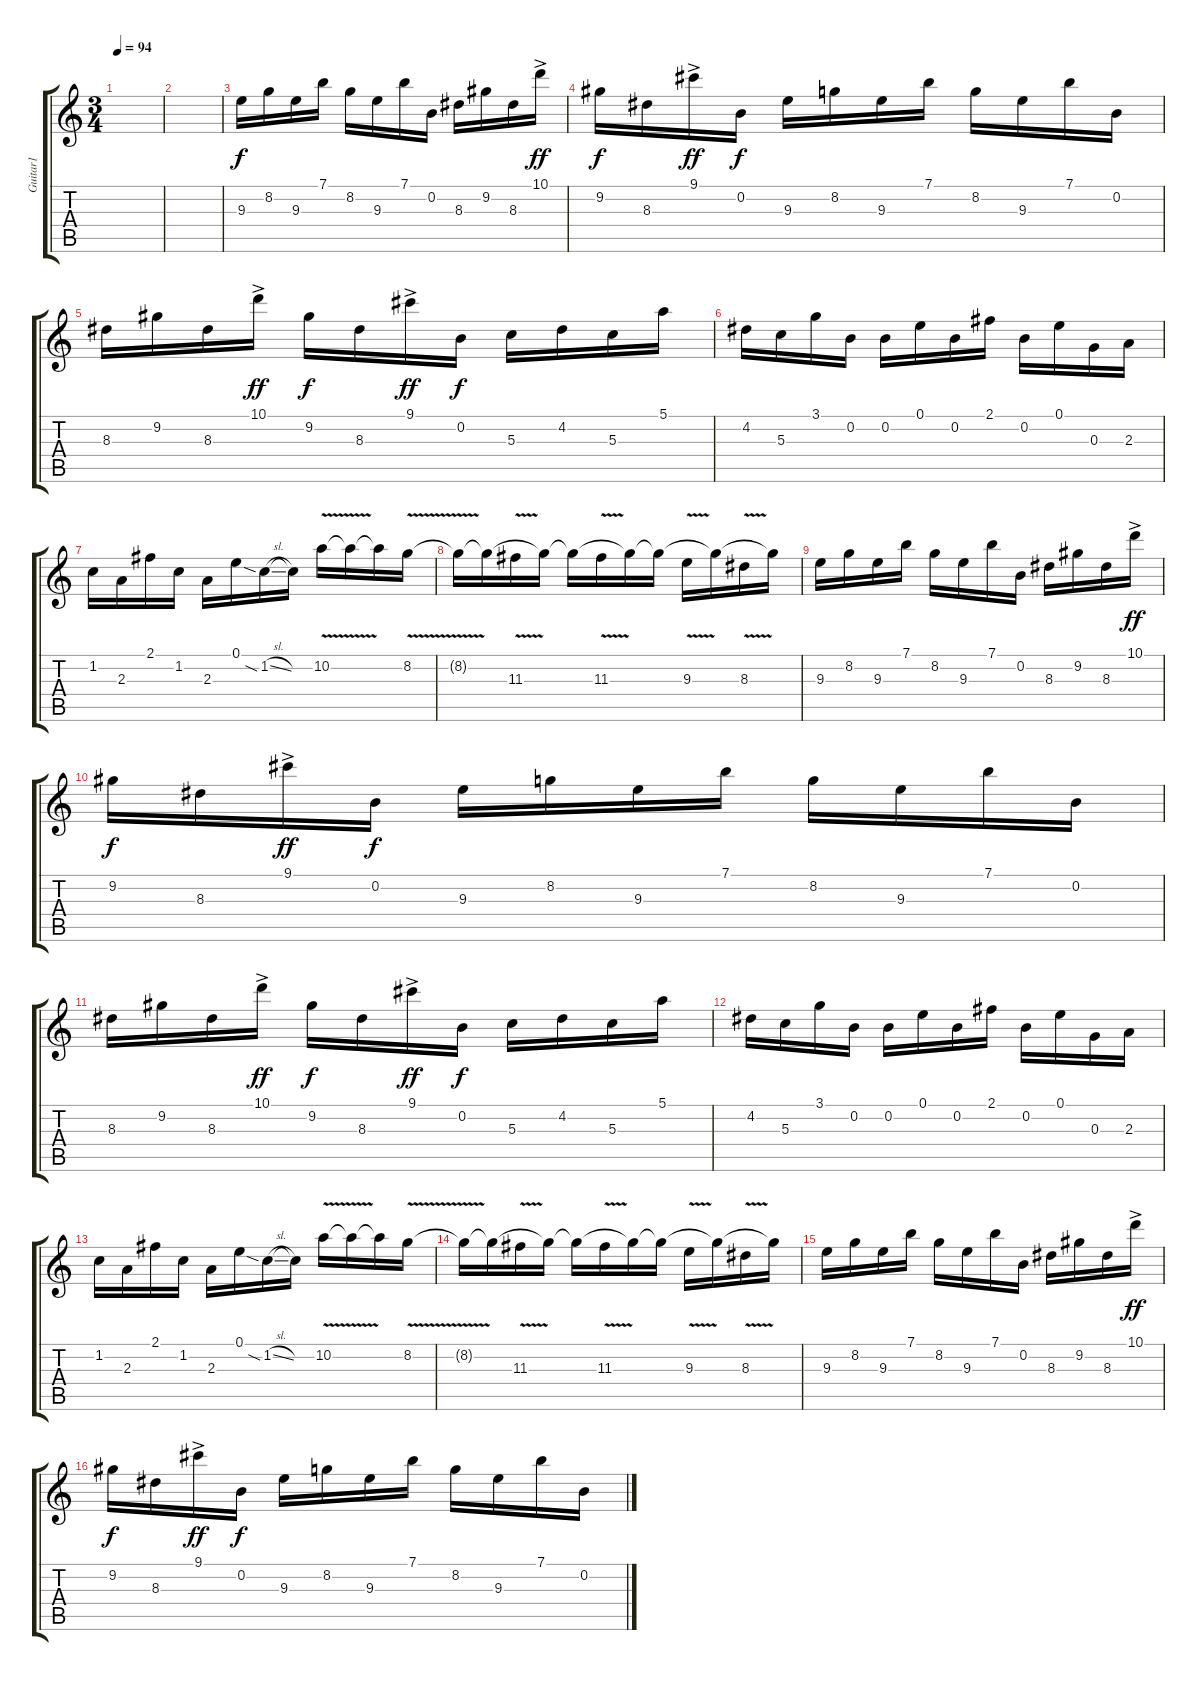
\track ("Guitar1" "Guitar1") {instrument distortionguitar}
\staff {score tabs}
\tuning (E4 B3 G3 D3 A2 E2) {hide}
\ts (3 4)
\tempo 94
\clef g2
\ks c
|
|
9.3.16 8.2.16 9.3.16 7.1.16 8.2.16 9.3.16 7.1.16 0.2.16 8.3.16 9.2.16 8.3.16 10.1{ac}.16{dy ff} |
9.2.16{dy f} 8.3.16 9.1{ac}.16{dy ff} 0.2.16{dy f} 9.3.16 8.2.16 9.3.16 7.1.16 8.2.16 9.3.16 7.1.16 0.2.16 |
8.3.16 9.2.16 8.3.16 10.1{ac}.16{dy ff} 9.2.16{dy f} 8.3.16 9.1{ac}.16{dy ff} 0.2.16{dy f} 5.3.16 4.2.16 5.3.16 5.1.16 |
4.2.16 5.3.16 3.1.16 0.2.16 0.2.16 0.1.16 0.2.16 2.1.16 0.2.16 0.1.16 0.3.16 2.3.16 |
1.2.16 2.3.16 2.1.16 1.2.16 2.3.16 0.1.16 1.2{sia sl}.16 1.2{t}.16 10.2{v}.16 10.2{t}.16 10.2{t}.16 8.2{v}.16 |
8.2{t}.16 8.2{t}.16 11.3{v}.16 8.2{t}.16 8.2{t}.16 11.3{v}.16 8.2{t}.16 8.2{t}.16 9.3{v}.16 8.2{t}.16 8.3{v}.16 8.2{t}.16 |
9.3.16 8.2.16 9.3.16 7.1.16 8.2.16 9.3.16 7.1.16 0.2.16 8.3.16 9.2.16 8.3.16 10.1{ac}.16{dy ff} |
9.2.16{dy f} 8.3.16 9.1{ac}.16{dy ff} 0.2.16{dy f} 9.3.16 8.2.16 9.3.16 7.1.16 8.2.16 9.3.16 7.1.16 0.2.16 |
8.3.16 9.2.16 8.3.16 10.1{ac}.16{dy ff} 9.2.16{dy f} 8.3.16 9.1{ac}.16{dy ff} 0.2.16{dy f} 5.3.16 4.2.16 5.3.16 5.1.16 |
4.2.16 5.3.16 3.1.16 0.2.16 0.2.16 0.1.16 0.2.16 2.1.16 0.2.16 0.1.16 0.3.16 2.3.16 |
1.2.16 2.3.16 2.1.16 1.2.16 2.3.16 0.1.16 1.2{sia sl}.16 1.2{t}.16 10.2{v}.16 10.2{t}.16 10.2{t}.16 8.2{v}.16 |
8.2{t}.16 8.2{t}.16 11.3{v}.16 8.2{t}.16 8.2{t}.16 11.3{v}.16 8.2{t}.16 8.2{t}.16 9.3{v}.16 8.2{t}.16 8.3{v}.16 8.2{t}.16 |
9.3.16 8.2.16 9.3.16 7.1.16 8.2.16 9.3.16 7.1.16 0.2.16 8.3.16 9.2.16 8.3.16 10.1{ac}.16{dy ff} |
9.2.16{dy f} 8.3.16 9.1{ac}.16{dy ff} 0.2.16{dy f} 9.3.16 8.2.16 9.3.16 7.1.16 8.2.16 9.3.16 7.1.16 0.2.16
